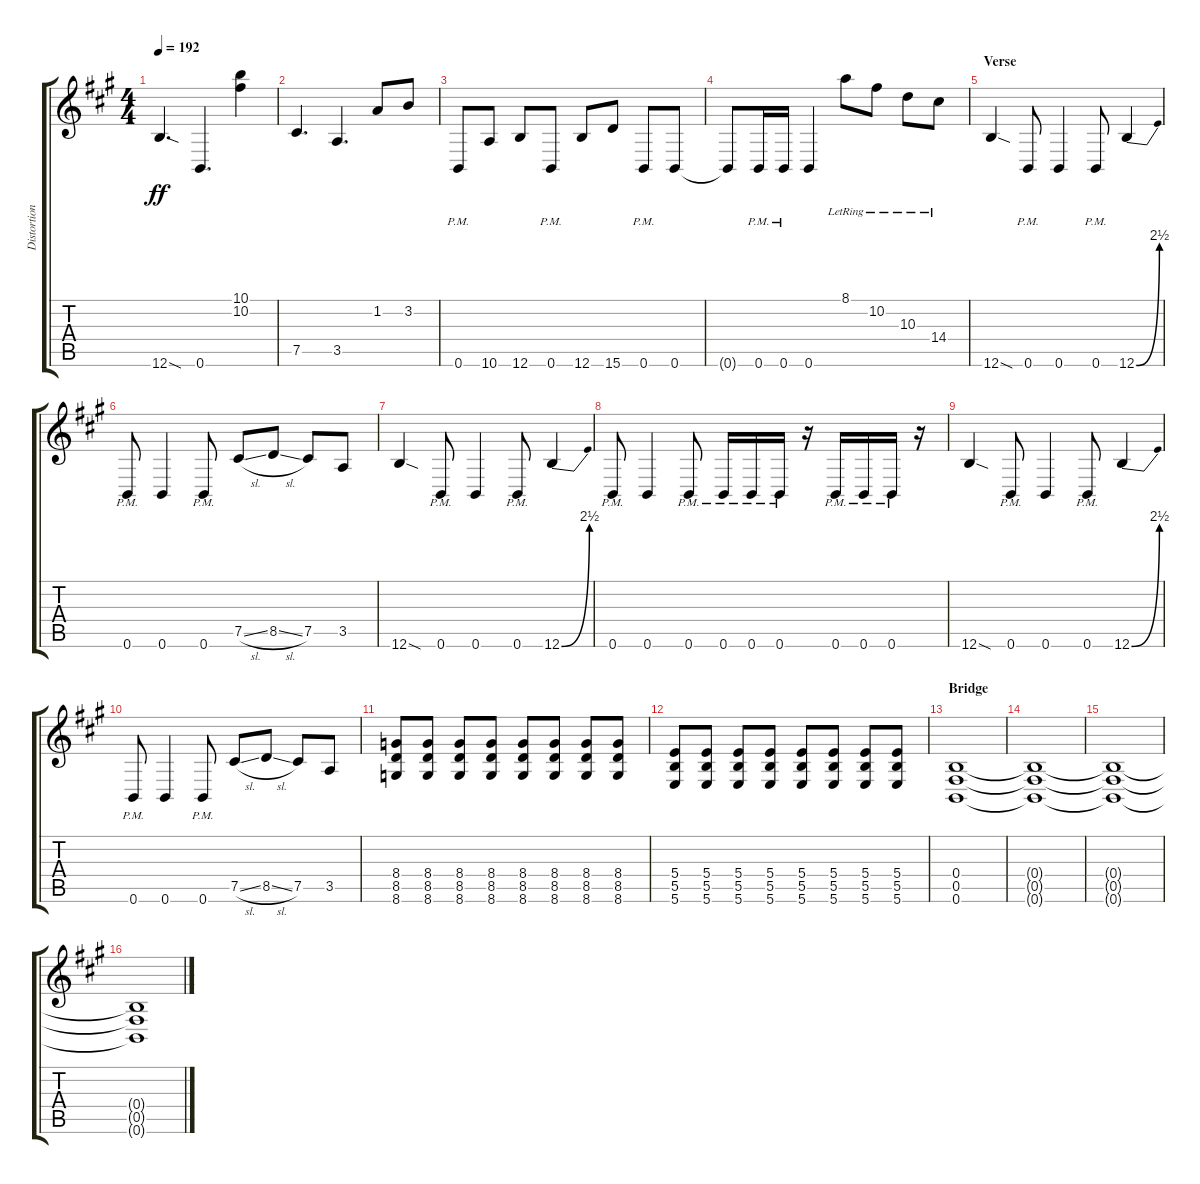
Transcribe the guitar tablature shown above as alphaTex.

\track ("Distortion Guitar 1" "Distortion") {instrument distortionguitar}
\staff {score tabs}
\tuning (Db4 Ab3 E3 B2 Gb2 B1) {hide}
\ts (4 4)
\tempo 192
\clef g2
\ks a
12.6{sod}.4{d dy ff} 0.6.4{d} (10.1 10.2).4 |
7.5.4{d} 3.5.4{d} 1.2.8 3.2.8 |
0.6{pm}.8 10.6.8 12.6.8 0.6{pm}.8 12.6.8 15.6.8 0.6{pm}.8 0.6.8 |
0.6{t}.8 0.6{pm}.16 0.6{pm}.16 0.6.4 8.1{lr}.8 10.2{lr}.8 10.3{lr}.8 14.4{lr}.8 |
\section ("" "Verse")
12.6{sod}.4 0.6{pm}.8 0.6.4 0.6{pm}.8 12.6{be (bend 0 0 60 10)}.4 |
0.6{pm}.8 0.6.4 0.6{pm}.8 7.5{sl}.8 8.5{sl}.8 7.5.8 3.5.8 |
12.6{sod}.4 0.6{pm}.8 0.6.4 0.6{pm}.8 12.6{be (bend 0 0 60 10)}.4 |
0.6{pm}.8 0.6.4 0.6{pm}.8 0.6{pm}.16 0.6{pm}.16 0.6{pm}.16 r.16 0.6{pm}.16 0.6{pm}.16 0.6{pm}.16 r.16 |
12.6{sod}.4 0.6{pm}.8 0.6.4 0.6{pm}.8 12.6{be (bend 0 0 60 10)}.4 |
0.6{pm}.8 0.6.4 0.6{pm}.8 7.5{sl}.8 8.5{sl}.8 7.5.8 3.5.8 |
(8.4 8.5 8.6).8 (8.4 8.5 8.6).8 (8.4 8.5 8.6).8 (8.4 8.5 8.6).8 (8.4 8.5 8.6).8 (8.4 8.5 8.6).8 (8.4 8.5 8.6).8 (8.4 8.5 8.6).8 |
(5.4 5.5 5.6).8 (5.4 5.5 5.6).8 (5.4 5.5 5.6).8 (5.4 5.5 5.6).8 (5.4 5.5 5.6).8 (5.4 5.5 5.6).8 (5.4 5.5 5.6).8 (5.4 5.5 5.6).8 |
\section ("" "Bridge")
(0.4 0.5 0.6).1 |
(0.4{t} 0.5{t} 0.6{t}).1 |
(0.4{t} 0.5{t} 0.6{t}).1 |
(0.4{t} 0.5{t} 0.6{t}).1
